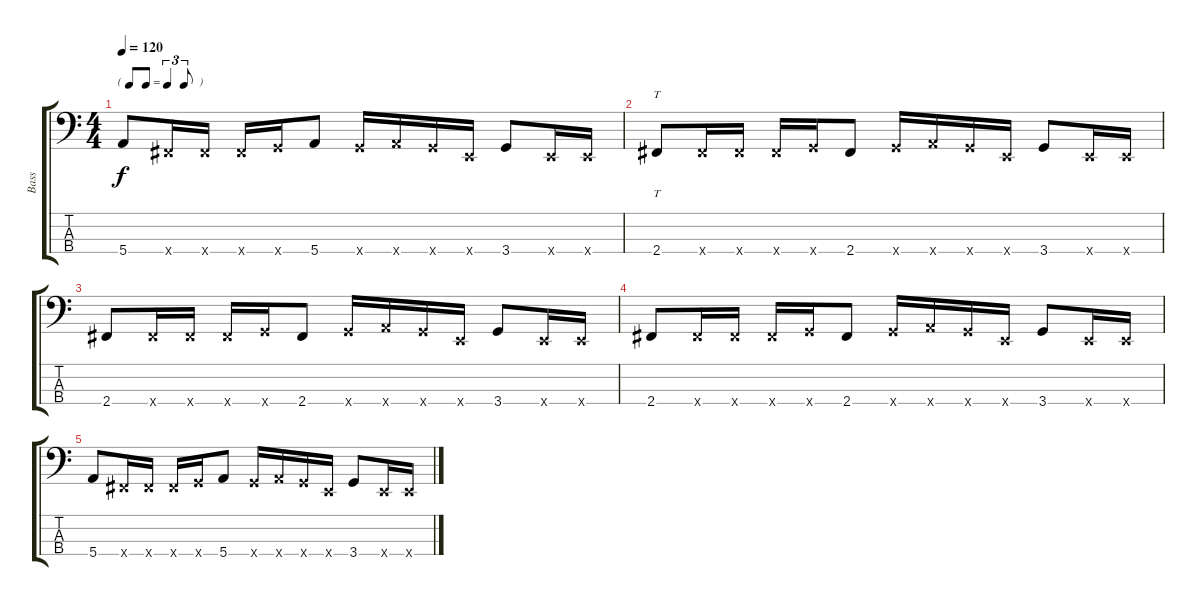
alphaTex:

\track ("Bass" "Bass") {instrument electricbasspick}
\staff {score tabs}
\tuning (G2 D2 A1 E1) {hide}
\ts (4 4)
\tf triplet8th
\tempo 120
\clef f4
\ks c
5.4.8{dy f} 2.4{x}.16 2.4{x}.16 2.4{x}.16 3.4{x}.16 5.4.8 3.4{x}.16 5.4{x}.16 3.4{x}.16 0.4{x}.16 3.4.8 0.4{x}.16 0.4{x}.16 |
2.4.8{tt instrument slapbass1} 2.4{x}.16 2.4{x}.16 2.4{x}.16 3.4{x}.16 2.4.8 3.4{x}.16 5.4{x}.16 3.4{x}.16 0.4{x}.16 3.4.8 0.4{x}.16 0.4{x}.16 |
2.4.8 2.4{x}.16 2.4{x}.16 2.4{x}.16 3.4{x}.16 2.4.8 3.4{x}.16 5.4{x}.16 3.4{x}.16 0.4{x}.16 3.4.8 0.4{x}.16 0.4{x}.16 |
2.4.8 2.4{x}.16 2.4{x}.16 2.4{x}.16 3.4{x}.16 2.4.8 3.4{x}.16 5.4{x}.16 3.4{x}.16 0.4{x}.16 3.4.8 0.4{x}.16 0.4{x}.16 |
5.4.8 2.4{x}.16 2.4{x}.16 2.4{x}.16 3.4{x}.16 5.4.8 3.4{x}.16 5.4{x}.16 3.4{x}.16 0.4{x}.16 3.4.8 0.4{x}.16 0.4{x}.16
